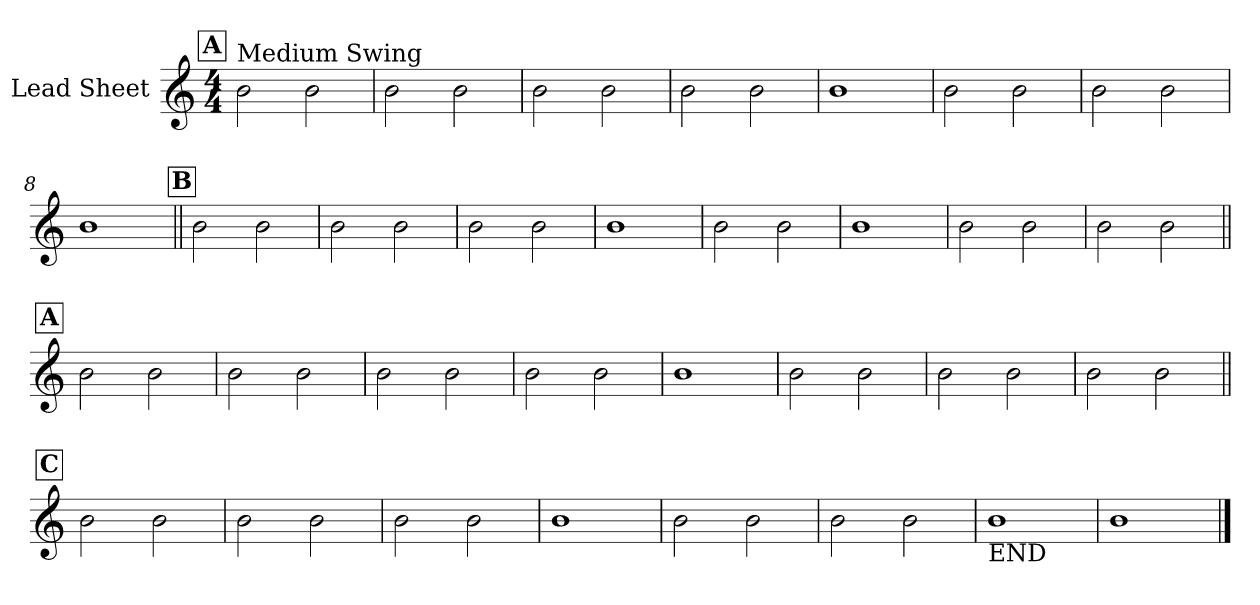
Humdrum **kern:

**kern
*part1
*staff1
*I"Lead Sheet
*clefG2
*k[]
*M4/4
!!LO:REH:place=s1:a:fs=14:t=A
=1
!LO:TX:a:t=Medium Swing
2b\
2b\
=2
2b\
2b\
=3
2b\
2b\
=4
2b\
2b\
!!LO:LB:g=z
=5
1b
=6
2b\
2b\
=7
2b\
2b\
=8
1b
!!LO:LB:g=z
!!LO:REH:place=s1:a:fs=14:t=B
=9||
2b\
2b\
=10
2b\
2b\
=11
2b\
2b\
=12
1b
!!LO:LB:g=z
=13
2b\
2b\
=14
1b
=15
2b\
2b\
=16
2b\
2b\
!!LO:LB:g=z
!!LO:REH:place=s1:a:fs=14:t=A
=17||
2b\
2b\
=18
2b\
2b\
=19
2b\
2b\
=20
2b\
2b\
!!LO:LB:g=z
=21
1b
=22
2b\
2b\
=23
2b\
2b\
=24
2b\
2b\
!!LO:LB:g=z
!!LO:REH:place=s1:a:fs=14:t=C
=25||
2b\
2b\
=26
2b\
2b\
=27
2b\
2b\
=28
1b
!!LO:LB:g=z
=29
2b\
2b\
=30
2b\
2b\
=31
!LO:TX:b:t=END
1b
=32
1b
==
*-
